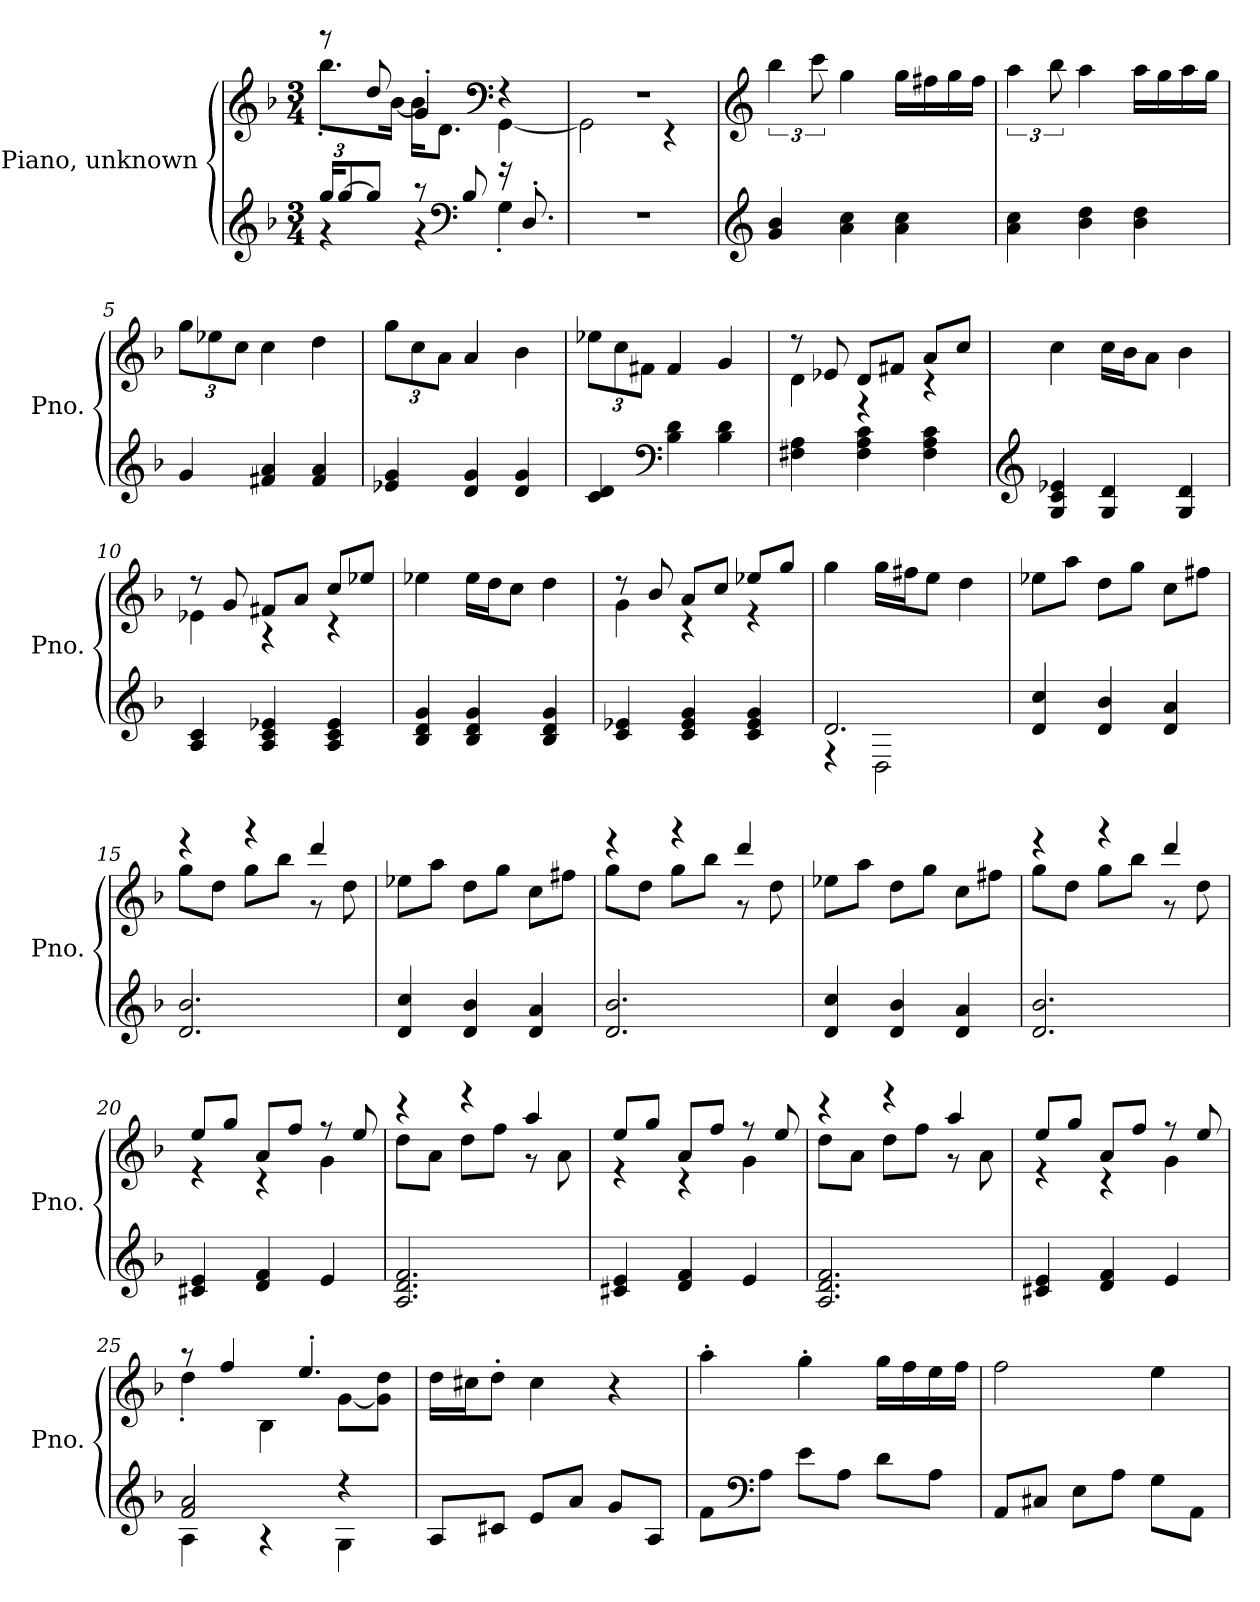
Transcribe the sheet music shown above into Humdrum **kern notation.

**kern	**kern
*part1	*part1
*staff2	*staff1
*I"Piano, unknown	*
*I'Pno.	*
*clefG2	*clefG2
*k[b-]	*k[b-]
*M3/4	*M3/4
*MM168	*MM168
*Xbrackettup	*
=1	=1
*^	*^
24gg/KL	4r	8r	8.bb-'\L
[12gg/	.	.	.
8gg/J]	.	8dd/	.
.	.	.	[16b-\Jk
8r	4r	4g'/	16b-\KL]
.	.	.	8.d\J
*clefF4	*	*	*
8B-/	.	.	.
*	*	*clefF4	*
16r	4G'\	4r	[4GG\
8.D'/	.	.	.
*v	*v	*	*
=2	=2	=2
2.r	2.r	2GG\]
.	.	4r
*	*v	*v
=3	=3
*clefG2	*clefG2
4g/ 4b-/	6bb-\
.	12ccc\
4a\ 4cc\	4gg\
4a\ 4cc\	16gg\LL
.	16ff#X\
.	16gg\
.	16ff#\JJ
=4	=4
4a\ 4cc\	6aa\
.	12bb-\
4b-\ 4dd\	4aa\
4b-\ 4dd\	16aa\LL
.	16gg\
.	16aa\
.	16gg\JJ
=5	=5
*	*Xbrackettup
4g/	12gg\L
.	12ee-X\
.	12cc\J
4f#X/ 4a/	4cc\
4f#/ 4a/	4dd\
!!LO:LB:g=z
=6	=6
4e-X/ 4g/	12gg\L
.	12cc\
.	12a\J
4d/ 4g/	4a/
4d/ 4g/	4b-\
=7	=7
4c/ 4d/	12ee-X\L
.	12cc\
.	12f#X\J
*clefF4	*
4B-\ 4d\	4f#/
4B-\ 4d\	4g/
=8	=8
*	*^
4F#X\ 4A\	8r	4d\
.	8e-X/	.
4F#\ 4A\ 4c\	8d/L	4r
.	8f#X/J	.
4F#\ 4A\ 4c\	8a/L	4r
.	8cc/J	.
*	*v	*v
=9	=9
*clefG2	*
4G/ 4c/ 4e-X/	4cc\
4G/ 4d/	16cc\LL
.	16b-\J
.	8a\J
4G/ 4d/	4b-\
=10	=10
*	*^
4A/ 4c/	8r	4e-X\
.	8g/	.
4A/ 4c/ 4e-X/	8f#X/L	4r
.	8a/J	.
4A/ 4c/ 4e-/	8cc/L	4r
.	8ee-X/J	.
*	*v	*v
!!LO:LB:g=z
=11	=11
4B-/ 4d/ 4g/	4ee-X\
4B-/ 4d/ 4g/	16ee-\LL
.	16dd\J
.	8cc\J
4B-/ 4d/ 4g/	4dd\
=12	=12
*	*^
4c/ 4e-X/	8r	4g\
.	8b-/	.
4c/ 4e-/ 4g/	8a/L	4r
.	8cc/J	.
4c/ 4e-/ 4g/	8ee-X/L	4r
.	8gg/J	.
*	*v	*v
=13	=13
*^	*
2.d/	4r	4gg\
.	2D\	16gg\LL
.	.	16ff#X\J
.	.	8ee\J
.	.	4dd\
*v	*v	*
=14	=14
4d/ 4cc/	8ee-X\L
.	8aa\J
4d/ 4b-/	8dd\L
.	8gg\J
4d/ 4a/	8cc\L
.	8ff#X\J
=15	=15
*	*^
2.d/ 2.b-/	4r	8gg\L
.	.	8dd\J
.	4r	8gg\L
.	.	8bb-\J
.	4ddd/	8r
.	.	8dd\
*	*v	*v
=16	=16
4d/ 4cc/	8ee-X\L
.	8aa\J
4d/ 4b-/	8dd\L
.	8gg\J
4d/ 4a/	8cc\L
.	8ff#X\J
!!LO:LB:g=z
=17	=17
*	*^
2.d/ 2.b-/	4r	8gg\L
.	.	8dd\J
.	4r	8gg\L
.	.	8bb-\J
.	4ddd/	8r
.	.	8dd\
*	*v	*v
=18	=18
4d/ 4cc/	8ee-X\L
.	8aa\J
4d/ 4b-/	8dd\L
.	8gg\J
4d/ 4a/	8cc\L
.	8ff#X\J
=19	=19
*	*^
2.d/ 2.b-/	4r	8gg\L
.	.	8dd\J
.	4r	8gg\L
.	.	8bb-\J
.	4ddd/	8r
.	.	8dd\
=20	=20	=20
4c#X/ 4e/	8ee/L	4r
.	8gg/J	.
4d/ 4f/	8a/L	4r
.	8ff/J	.
4e/	8r	4g\
.	8ee/	.
=21	=21	=21
2.A/ 2.d/ 2.f/	4r	8dd\L
.	.	8a\J
.	4r	8dd\L
.	.	8ff\J
.	4aa/	8r
.	.	8a\
=22	=22	=22
4c#X/ 4e/	8ee/L	4r
.	8gg/J	.
4d/ 4f/	8a/L	4r
.	8ff/J	.
4e/	8r	4g\
.	8ee/	.
!!LO:LB:g=z	!!
=23	=23	=23
2.A/ 2.d/ 2.f/	4r	8dd\L
.	.	8a\J
.	4r	8dd\L
.	.	8ff\J
.	4aa/	8r
.	.	8a\
=24	=24	=24
4c#X/ 4e/	8ee/L	4r
.	8gg/J	.
4d/ 4f/	8a/L	4r
.	8ff/J	.
4e/	8r	4g\
.	8ee/	.
=25	=25	=25
*^	*	*
2f/ 2a/	4A\	8r	4dd'\
.	.	4ff/	.
.	4r	.	4B-\
.	.	4.ee'/	.
4r	4G\	.	[8g\L
.	.	.	8g\] 8dd\J
*v	*v	*	*
*	*v	*v
=26	=26
8A/L	16dd\LL
.	16cc#X\J
8c#X/J	8dd'\J
8e/L	4cc#\
8a/J	.
8g/L	4r
8A/J	.
=27	=27
8f\L	4aa'\
*clefF4	*
8A\J	.
8e\L	4gg'\
8A\J	.
8d\L	16gg\LL
.	16ff\
8A\J	16ee\
.	16ff\JJ
!!LO:LB:g=z
=28	=28
8AA/L	2ff\
8C#X/J	.
8E\L	.
8A\J	.
8G\L	4ee\
8AA\J	.
=	=
*-	*-
